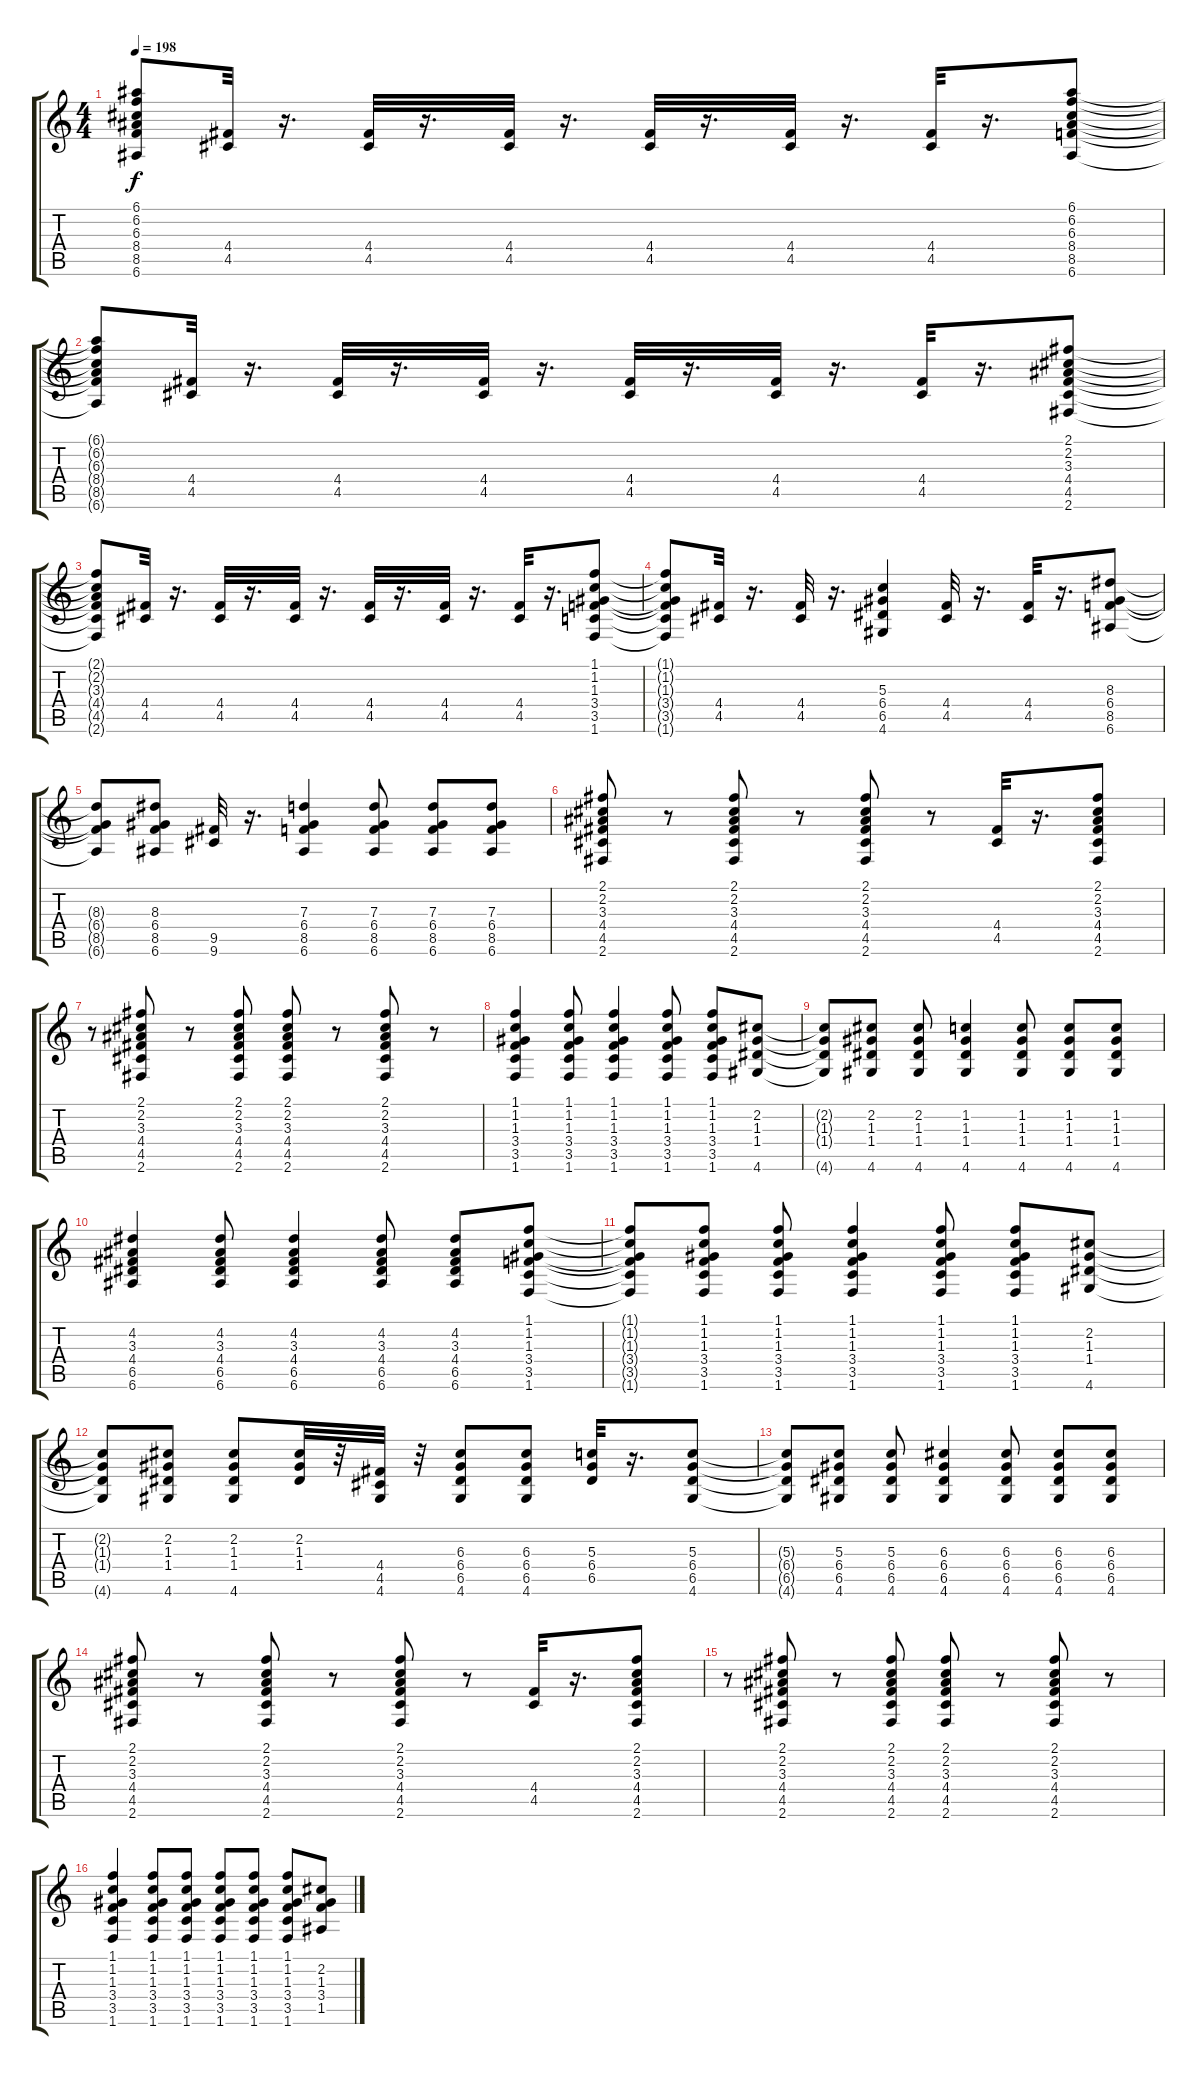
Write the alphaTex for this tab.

\track "" {instrument acousticguitarsteel}
\staff {score tabs}
\tuning (E4 B3 G3 D3 A2 E2) {hide}
\ts (4 4)
\tempo 198
\clef g2
\ks c
(6.1{t} 6.2{t} 6.3{t} 8.4{t} 8.5{t} 6.6{t}).8{dy f} (4.4 4.5).32 r.16{d} (4.4 4.5).32 r.16{d} (4.4 4.5).32 r.16{d} (4.4 4.5).32 r.16{d} (4.4 4.5).32 r.16{d} (4.4 4.5).32 r.16{d} (6.1 6.2 6.3 8.4 8.5 6.6).8 |
(6.1{t} 6.2{t} 6.3{t} 8.4{t} 8.5{t} 6.6{t}).8 (4.4 4.5).32 r.16{d} (4.4 4.5).32 r.16{d} (4.4 4.5).32 r.16{d} (4.4 4.5).32 r.16{d} (4.4 4.5).32 r.16{d} (4.4 4.5).32 r.16{d} (2.1 2.2 3.3 4.4 4.5 2.6).8 |
(2.1{t} 2.2{t} 3.3{t} 4.4{t} 4.5{t} 2.6{t}).8 (4.4 4.5).32 r.16{d} (4.4 4.5).32 r.16{d} (4.4 4.5).32 r.16{d} (4.4 4.5).32 r.16{d} (4.4 4.5).32 r.16{d} (4.4 4.5).32 r.16{d} (1.1 1.2 1.3 3.4 3.5 1.6).8 |
(1.1{t} 1.2{t} 1.3{t} 3.4{t} 3.5{t} 1.6{t}).8 (4.4 4.5).32 r.16{d} (4.4 4.5).32 r.16{d} (5.3 6.4 6.5 4.6).4 (4.4 4.5).32 r.16{d} (4.4 4.5).32 r.16{d} (8.3 6.4 8.5 6.6).8 |
(8.3{t} 6.4{t} 8.5{t} 6.6{t}).8 (8.3 6.4 8.5 6.6).8 (9.5 9.6).32 r.16{d} (7.3 6.4 8.5 6.6).4 (7.3 6.4 8.5 6.6).8 (7.3 6.4 8.5 6.6).8 (7.3 6.4 8.5 6.6).8 |
(2.1 2.2 3.3 4.4 4.5 2.6).8 r.8 (2.1 2.2 3.3 4.4 4.5 2.6).8 r.8 (2.1 2.2 3.3 4.4 4.5 2.6).8 r.8 (4.4 4.5).32 r.16{d} (2.1 2.2 3.3 4.4 4.5 2.6).8 |
r.8 (2.1 2.2 3.3 4.4 4.5 2.6).8 r.8 (2.1 2.2 3.3 4.4 4.5 2.6).8 (2.1 2.2 3.3 4.4 4.5 2.6).8 r.8 (2.1 2.2 3.3 4.4 4.5 2.6).8 r.8 |
(1.1 1.2 1.3 3.4 3.5 1.6).4 (1.1 1.2 1.3 3.4 3.5 1.6).8 (1.1 1.2 1.3 3.4 3.5 1.6).4 (1.1 1.2 1.3 3.4 3.5 1.6).8 (1.1 1.2 1.3 3.4 3.5 1.6).8 (2.2 1.3 1.4 4.6).8 |
(2.2{t} 1.3{t} 1.4{t} 4.6{t}).8 (2.2 1.3 1.4 4.6).8 (2.2 1.3 1.4 4.6).8 (1.2 1.3 1.4 4.6).4 (1.2 1.3 1.4 4.6).8 (1.2 1.3 1.4 4.6).8 (1.2 1.3 1.4 4.6).8 |
(4.2 3.3 4.4 6.5 6.6).4 (4.2 3.3 4.4 6.5 6.6).8 (4.2 3.3 4.4 6.5 6.6).4 (4.2 3.3 4.4 6.5 6.6).8 (4.2 3.3 4.4 6.5 6.6).8 (1.1 1.2 1.3 3.4 3.5 1.6).8 |
(1.1{t} 1.2{t} 1.3{t} 3.4{t} 3.5{t} 1.6{t}).8 (1.1 1.2 1.3 3.4 3.5 1.6).8 (1.1 1.2 1.3 3.4 3.5 1.6).8 (1.1 1.2 1.3 3.4 3.5 1.6).4 (1.1 1.2 1.3 3.4 3.5 1.6).8 (1.1 1.2 1.3 3.4 3.5 1.6).8 (2.2 1.3 1.4 4.6).8 |
(2.2{t} 1.3{t} 1.4{t} 4.6{t}).8 (2.2 1.3 1.4 4.6).8 (2.2 1.3 1.4 4.6).8 (2.2 1.3 1.4).32 r.32 (4.4 4.5 4.6).32 r.32 (6.3 6.4 6.5 4.6).8 (6.3 6.4 6.5 4.6).8 (5.3 6.4 6.5).32 r.16{d} (5.3 6.4 6.5 4.6).8 |
(5.3{t} 6.4{t} 6.5{t} 4.6{t}).8 (5.3 6.4 6.5 4.6).8 (5.3 6.4 6.5 4.6).8 (6.3 6.4 6.5 4.6).4 (6.3 6.4 6.5 4.6).8 (6.3 6.4 6.5 4.6).8 (6.3 6.4 6.5 4.6).8 |
(2.1 2.2 3.3 4.4 4.5 2.6).8 r.8 (2.1 2.2 3.3 4.4 4.5 2.6).8 r.8 (2.1 2.2 3.3 4.4 4.5 2.6).8 r.8 (4.4 4.5).32 r.16{d} (2.1 2.2 3.3 4.4 4.5 2.6).8 |
r.8 (2.1 2.2 3.3 4.4 4.5 2.6).8 r.8 (2.1 2.2 3.3 4.4 4.5 2.6).8 (2.1 2.2 3.3 4.4 4.5 2.6).8 r.8 (2.1 2.2 3.3 4.4 4.5 2.6).8 r.8 |
(1.1 1.2 1.3 3.4 3.5 1.6).4 (1.1 1.2 1.3 3.4 3.5 1.6).8 (1.1 1.2 1.3 3.4 3.5 1.6).8 (1.1 1.2 1.3 3.4 3.5 1.6).8 (1.1 1.2 1.3 3.4 3.5 1.6).8 (1.1 1.2 1.3 3.4 3.5 1.6).8 (2.2 1.3 3.4 1.5).8
